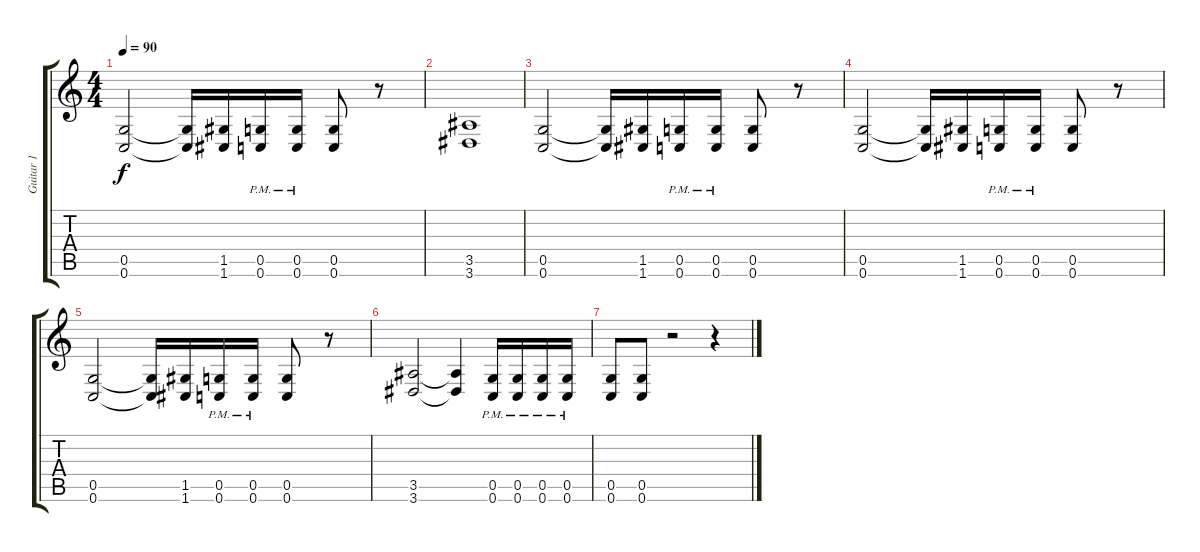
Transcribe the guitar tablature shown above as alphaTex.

\track ("Guitar 1" "Guitar 1") {instrument distortionguitar}
\staff {score tabs}
\tuning (D4 A3 F3 C3 G2 C2) {hide}
\ts (4 4)
\tempo 90
\clef g2
\ks c
(0.5 0.6).2{dy f} (0.5{t} 0.6{t}).16 (1.5 1.6).16 (0.5{pm} 0.6{pm}).16 (0.5{pm} 0.6{pm}).16 (0.5 0.6).8 r.8 |
(3.5 3.6).1 |
(0.5 0.6).2 (0.5{t} 0.6{t}).16 (1.5 1.6).16 (0.5{pm} 0.6{pm}).16 (0.5{pm} 0.6{pm}).16 (0.5 0.6).8 r.8 |
(0.5 0.6).2 (0.5{t} 0.6{t}).16 (1.5 1.6).16 (0.5{pm} 0.6{pm}).16 (0.5{pm} 0.6{pm}).16 (0.5 0.6).8 r.8 |
(0.5 0.6).2 (0.5{t} 0.6{t}).16 (1.5 1.6).16 (0.5{pm} 0.6{pm}).16 (0.5{pm} 0.6{pm}).16 (0.5 0.6).8 r.8 |
(3.5 3.6).2 (3.5{t} 3.6{t}).4 (0.5{pm} 0.6{pm}).16 (0.5{pm} 0.6{pm}).16 (0.5{pm} 0.6{pm}).16 (0.5{pm} 0.6{pm}).16 |
(0.5 0.6).8 (0.5 0.6).8 r.2 r.4
